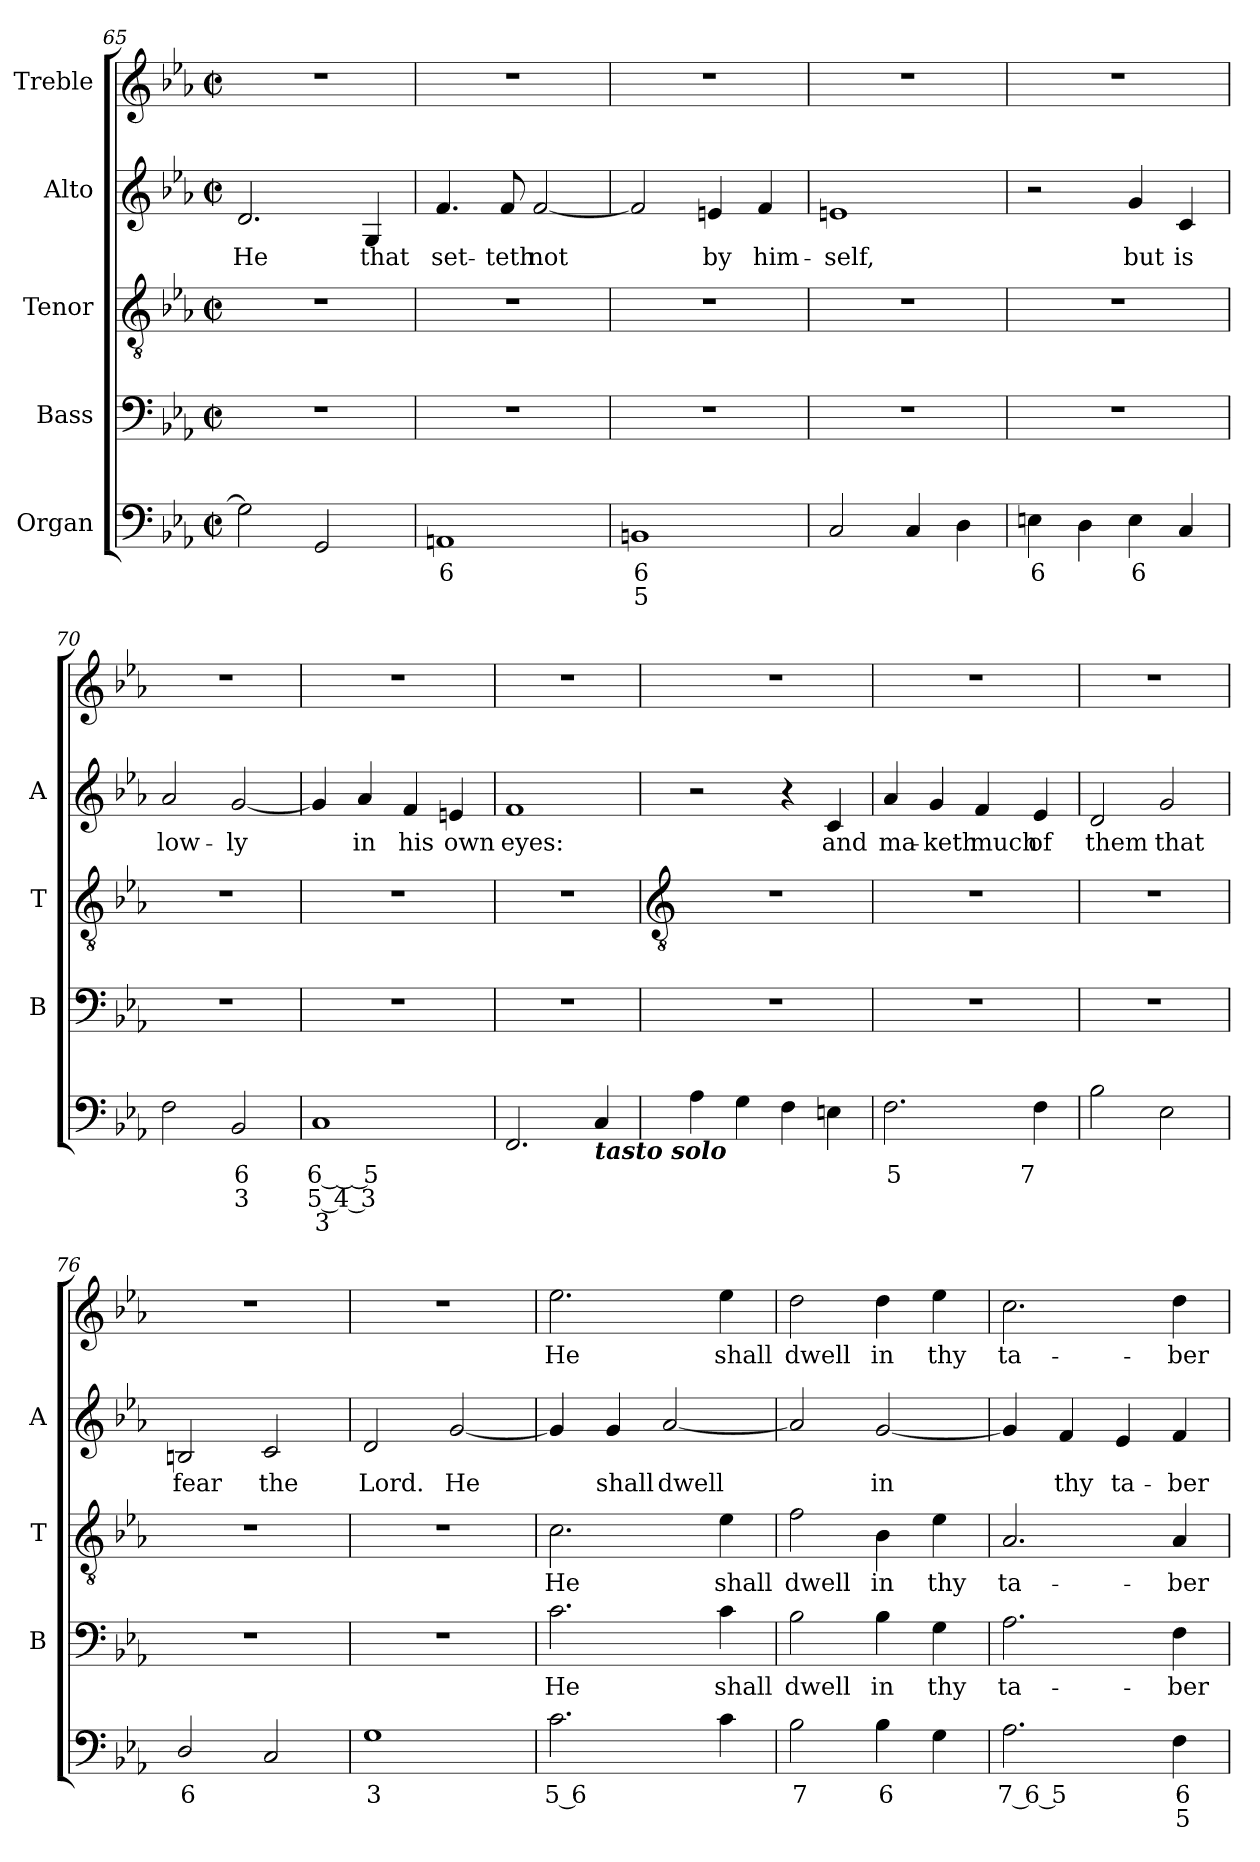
**kern	**text	**text	**text	**kern	**text	**kern	**text	**kern	**text	**kern	**text
*part5	*part5	*part5	*part5	*part4	*part4	*part3	*part3	*part2	*part2	*part1	*part1
*staff5	*staff5	*staff5	*staff5	*staff4	*staff4	*staff3	*staff3	*staff2	*staff2	*staff1	*staff1
*I"Organ	*	*	*	*I"Bass	*	*I"Tenor	*	*I"Alto	*	*I"Treble	*
*	*	*	*	*I'B	*	*I'T	*	*I'A	*	*	*
*clefF4	*	*	*	*clefF4	*	*clefGv2	*	*clefG2	*	*clefG2	*
*k[b-e-a-]	*	*	*	*k[b-e-a-]	*	*k[b-e-a-]	*	*k[b-e-a-]	*	*k[b-e-a-]	*
*E-:	*	*	*	*E-:	*	*E-:	*	*E-:	*	*E-:	*
*M2/2	*	*	*	*M2/2	*	*M2/2	*	*M2/2	*	*M2/2	*
*met(c|)	*	*	*	*met(c|)	*	*met(c|)	*	*met(c|)	*	*met(c|)	*
=65	=65	=65	=65	=65	=65	=65	=65	=65	=65	=65	=65
!	!	!	!	!	!	!	!	!	!LO:LY:b	!	!
2G]	.	.	.	1r	.	1r	.	2.d	He	1r	.
2GG	.	.	.	.	.	.	.	.	.	.	.
!	!	!	!	!	!	!	!	!	!LO:LY:b	!	!
.	.	.	.	.	.	.	.	4G	that	.	.
=66	=66	=66	=66	=66	=66	=66	=66	=66	=66	=66	=66
!	!LO:LY:b	!	!	!	!	!	!	!	!LO:LY:b	!	!
1AAn	6	.	.	1r	.	1r	.	4.f	set-	1r	.
!	!	!	!	!	!	!	!	!	!LO:LY:b	!	!
.	.	.	.	.	.	.	.	8f	-teth	.	.
!	!	!	!	!	!	!	!	!	!LO:LY:b	!	!
.	.	.	.	.	.	.	.	[2f	not	.	.
=67	=67	=67	=67	=67	=67	=67	=67	=67	=67	=67	=67
!	!LO:LY:b	!LO:LY:b	!	!	!	!	!	!	!	!	!
1BBn	6	5	.	1r	.	1r	.	2f]	.	1r	.
!	!	!	!	!	!	!	!	!	!LO:LY:b	!	!
.	.	.	.	.	.	.	.	4en	by	.	.
!	!	!	!	!	!	!	!	!	!LO:LY:b	!	!
.	.	.	.	.	.	.	.	4f	him-	.	.
=68	=68	=68	=68	=68	=68	=68	=68	=68	=68	=68	=68
!	!	!	!	!	!	!	!	!	!LO:LY:b	!	!
2C	.	.	.	1r	.	1r	.	1en	-self,	1r	.
4C	.	.	.	.	.	.	.	.	.	.	.
4D	.	.	.	.	.	.	.	.	.	.	.
=69	=69	=69	=69	=69	=69	=69	=69	=69	=69	=69	=69
!	!LO:LY:b	!	!	!	!	!	!	!	!	!	!
4En	6	.	.	1r	.	1r	.	2r	.	1r	.
4D	.	.	.	.	.	.	.	.	.	.	.
!	!LO:LY:b	!	!	!	!	!	!	!	!LO:LY:b	!	!
4E	6	.	.	.	.	.	.	4g	but	.	.
!	!	!	!	!	!	!	!	!	!LO:LY:b	!	!
4C	.	.	.	.	.	.	.	4c	is	.	.
=70	=70	=70	=70	=70	=70	=70	=70	=70	=70	=70	=70
!	!	!	!	!	!	!	!	!	!LO:LY:b	!	!
2F	.	.	.	1r	.	1r	.	2a-	low-	1r	.
!	!LO:LY:b	!LO:LY:b	!	!	!	!	!	!	!LO:LY:b	!	!
2BB-	6	3	.	.	.	.	.	[2g	-ly	.	.
=71	=71	=71	=71	=71	=71	=71	=71	=71	=71	=71	=71
!	!LO:LY:b	!LO:LY:b	!LO:LY:b	!	!	!	!	!	!	!	!
1C	6__ 5	5 4 3	3	1r	.	1r	.	4g]	.	1r	.
!	!	!	!	!	!	!	!	!	!LO:LY:b	!	!
.	.	.	.	.	.	.	.	4a-	in	.	.
!	!	!	!	!	!	!	!	!	!LO:LY:b	!	!
.	.	.	.	.	.	.	.	4f	his	.	.
!	!	!	!	!	!	!	!	!	!LO:LY:b	!	!
.	.	.	.	.	.	.	.	4en	own	.	.
=72	=72	=72	=72	=72	=72	=72	=72	=72	=72	=72	=72
!	!	!	!	!	!	!	!	!	!LO:LY:b	!	!
2.FF	.	.	.	1r	.	1r	.	1f	eyes:	1r	.
!LO:TX:b:Bi:t=tasto solo	!	!	!	!	!	!	!	!	!	!	!
4C	.	.	.	.	.	.	.	.	.	.	.
!!LO:LB:g=z
=73	=73	=73	=73	=73	=73	=73	=73	=73	=73	=73	=73
*	*	*	*	*	*	*clefGv2	*	*	*	*	*
4A-	.	.	.	1r	.	1r	.	2r	.	1r	.
4G	.	.	.	.	.	.	.	.	.	.	.
4F	.	.	.	.	.	.	.	4r	.	.	.
!	!	!	!	!	!	!	!	!	!LO:LY:b	!	!
4En	.	.	.	.	.	.	.	4c	and	.	.
=74	=74	=74	=74	=74	=74	=74	=74	=74	=74	=74	=74
!	!LO:LY:b	!	!	!	!	!	!	!	!LO:LY:b	!	!
2.F	5	.	.	1r	.	1r	.	4a-	ma-	1r	.
!	!	!	!	!	!	!	!	!	!LO:LY:b	!	!
.	.	.	.	.	.	.	.	4g	-keth	.	.
!	!	!	!	!	!	!	!	!	!LO:LY:b	!	!
.	.	.	.	.	.	.	.	4f	much	.	.
!	!LO:LY:b	!	!	!	!	!	!	!	!LO:LY:b	!	!
4F	7	.	.	.	.	.	.	4e-	of	.	.
=75	=75	=75	=75	=75	=75	=75	=75	=75	=75	=75	=75
!	!	!	!	!	!	!	!	!	!LO:LY:b	!	!
2B-	.	.	.	1r	.	1r	.	2d	them	1r	.
!	!	!	!	!	!	!	!	!	!LO:LY:b	!	!
2E-	.	.	.	.	.	.	.	2g	that	.	.
=76	=76	=76	=76	=76	=76	=76	=76	=76	=76	=76	=76
!	!LO:LY:b	!	!	!	!	!	!	!	!LO:LY:b	!	!
2D/	6	.	.	1r	.	1r	.	2Bn	fear	1r	.
!	!	!	!	!	!	!	!	!	!LO:LY:b	!	!
2C	.	.	.	.	.	.	.	2c	the	.	.
=77	=77	=77	=77	=77	=77	=77	=77	=77	=77	=77	=77
!	!LO:LY:b	!	!	!	!	!	!	!	!LO:LY:b	!	!
1G	3	.	.	1r	.	1r	.	2d	Lord.	1r	.
!	!	!	!	!	!	!	!	!	!LO:LY:b	!	!
.	.	.	.	.	.	.	.	[2g	He	.	.
=78	=78	=78	=78	=78	=78	=78	=78	=78	=78	=78	=78
!	!LO:LY:b	!	!	!	!LO:LY:b	!	!LO:LY:b	!	!	!	!LO:LY:b
2.c	5 6	.	.	2.c	He	2.c	He	4g]	.	2.ee-	He
!	!	!	!	!	!	!	!	!	!LO:LY:b	!	!
.	.	.	.	.	.	.	.	4g	shall	.	.
!	!	!	!	!	!	!	!	!	!LO:LY:b	!	!
.	.	.	.	.	.	.	.	[2a-	dwell	.	.
!	!	!	!	!	!LO:LY:b	!	!LO:LY:b	!	!	!	!LO:LY:b
4c	.	.	.	4c	shall	4e-	shall	.	.	4ee-	shall
=79	=79	=79	=79	=79	=79	=79	=79	=79	=79	=79	=79
!	!LO:LY:b	!	!	!	!LO:LY:b	!	!LO:LY:b	!	!	!	!LO:LY:b
2B-	7	.	.	2B-	dwell	2f	dwell	2a-]	.	2dd	dwell
!	!LO:LY:b	!	!	!	!LO:LY:b	!	!LO:LY:b	!	!LO:LY:b	!	!LO:LY:b
4B-	6	.	.	4B-	in	4B-	in	[2g	in	4dd	in
!	!	!	!	!	!LO:LY:b	!	!LO:LY:b	!	!	!	!LO:LY:b
4G	.	.	.	4G	thy	4e-	thy	.	.	4ee-	thy
=80	=80	=80	=80	=80	=80	=80	=80	=80	=80	=80	=80
!	!LO:LY:b	!	!	!	!LO:LY:b	!	!LO:LY:b	!	!	!	!LO:LY:b
2.A-	7 6 5	.	.	2.A-	ta-	2.A-	ta-	4g]	.	2.cc	ta-
!	!	!	!	!	!	!	!	!	!LO:LY:b	!	!
.	.	.	.	.	.	.	.	4f	thy	.	.
!	!	!	!	!	!	!	!	!	!LO:LY:b	!	!
.	.	.	.	.	.	.	.	4e-	ta-	.	.
!	!LO:LY:b	!LO:LY:b	!	!	!LO:LY:b	!	!LO:LY:b	!	!LO:LY:b	!	!LO:LY:b
4F	6	5	.	4F	-ber-	4A-	-ber-	4f	-ber-	4dd	-ber-
=	=	=	=	=	=	=	=	=	=	=	=
*-	*-	*-	*-	*-	*-	*-	*-	*-	*-	*-	*-
